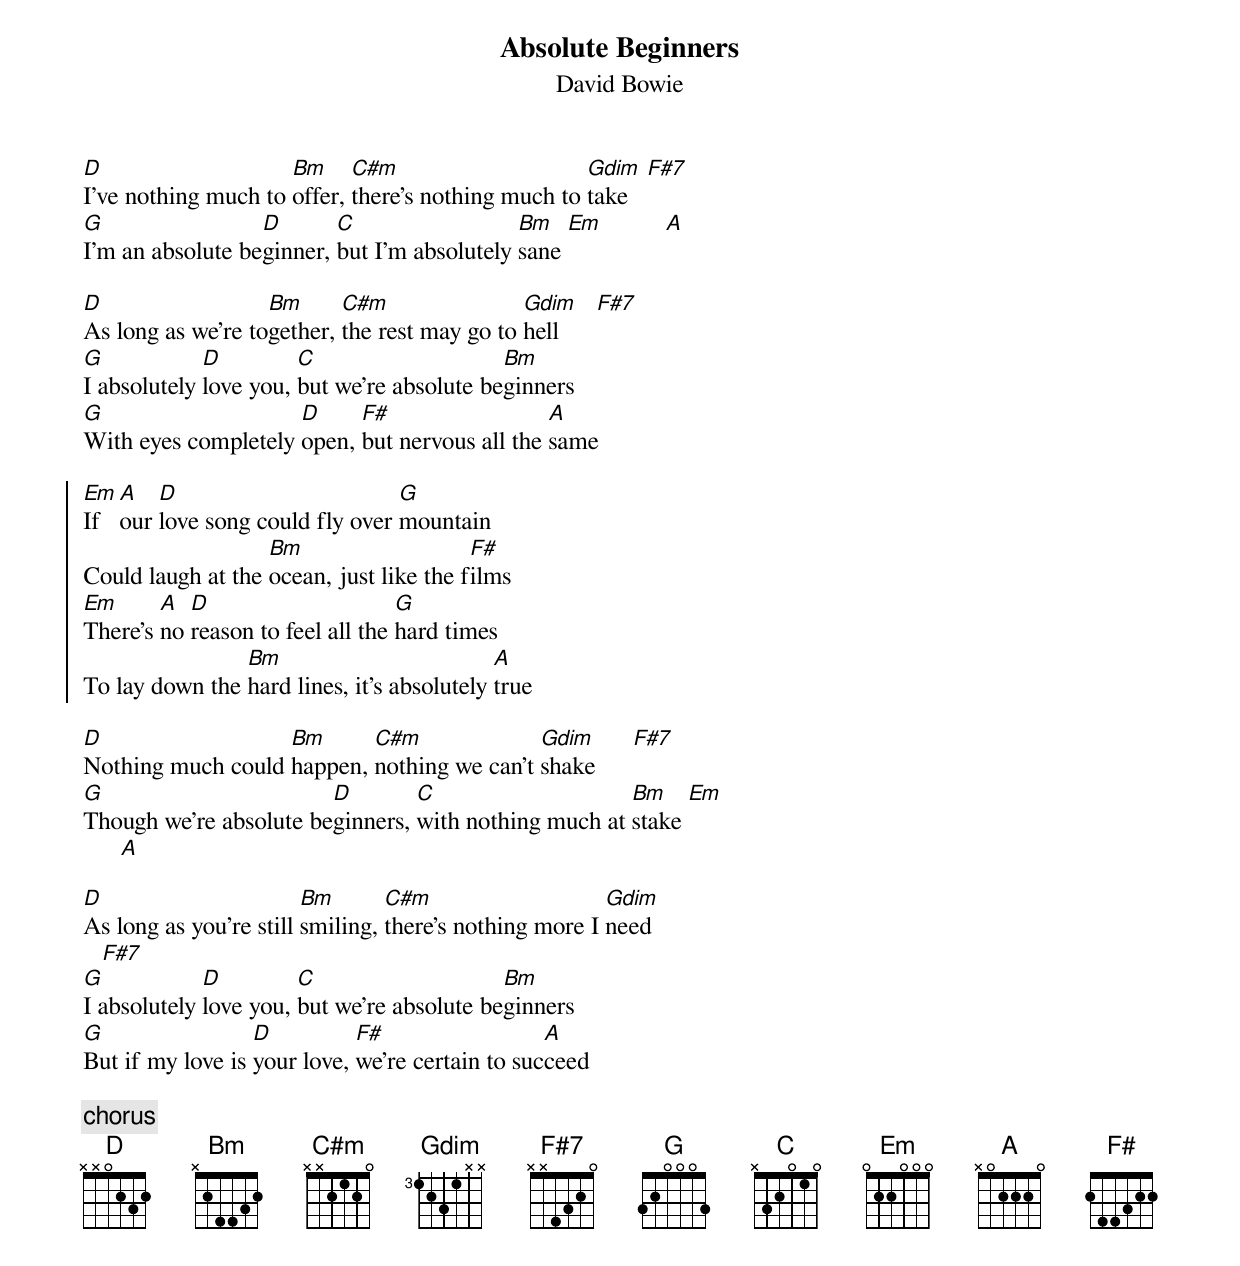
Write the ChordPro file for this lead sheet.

{title: Absolute Beginners}
{subtitle: David Bowie}
{define: C#m 1 0 2 1 2 0 -1}
{define: Gdim 1 3 2 3 2 -1 -1}
{define: F#7 1 2 2 2 3 -1 -1}
{define: G 3 1 1 2 3 3 1}
[D]I've nothing much to [Bm]offer, [C#m]there's nothing much to [Gdim]take   [F#7]
[G]I'm an absolute be[D]ginner, [C]but I'm absolutely [Bm]sane [Em]          [A]

[D]As long as we're to[Bm]gether, [C#m]the rest may go to [Gdim]hell      [F#7]
[G]I absolutely [D]love you, [C]but we're absolute be[Bm]ginners
[G]With eyes completely [D]open, [F#]but nervous all the [A]same

{start_of_chorus}
[Em]If   [A]our [D]love song could fly over [G]mountain
Could laugh at the [Bm]ocean, just like the f[F#]ilms
[Em]There's [A]no [D]reason to feel all the [G]hard times
To lay down the [Bm]hard lines, it's absolutely [A]true
{end_of_chorus}

[D]Nothing much could [Bm]happen, [C#m]nothing we can't [Gdim]shake      [F#7]
[G]Though we're absolute be[D]ginners, [C]with nothing much at [Bm]stake [Em]
      [A]

[D]As long as you're still [Bm]smiling, [C#m]there's nothing more I [Gdim]need
   [F#7]
[G]I absolutely [D]love you, [C]but we're absolute be[Bm]ginners
[G]But if my love is [D]your love, [F#]we're certain to suc[A]ceed

{comment: chorus}
